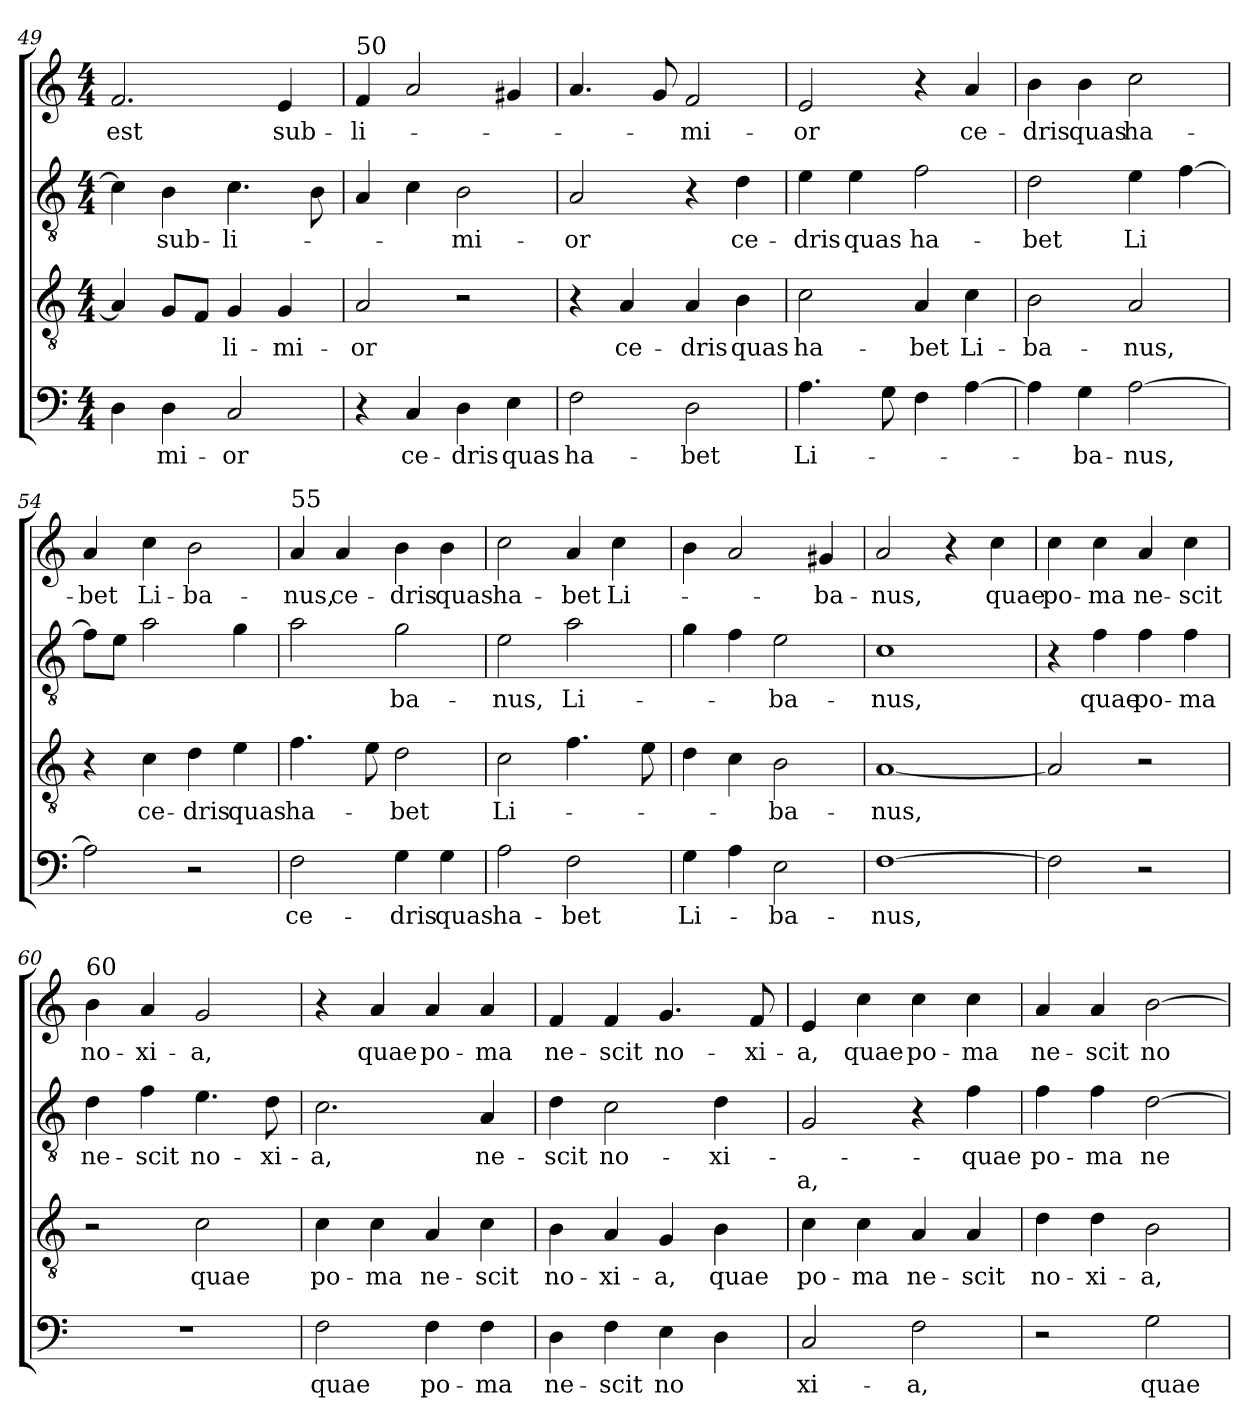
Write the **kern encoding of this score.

**kern	**text	**kern	**text	**kern	**text	**text	**kern	**text
*part4	*part4	*part3	*part3	*part2	*part2	*part2	*part1	*part1
*staff4	*staff4	*staff3	*staff3	*staff2	*staff2	*staff2	*staff1	*staff1
*clefF4	*	*clefGv2	*	*clefGv2	*	*	*clefG2	*
*k[]	*	*k[]	*	*k[]	*	*	*k[]	*
*C:	*	*C:	*	*C:	*	*	*C:	*
*M4/4	*	*M4/4	*	*M4/4	*	*	*M4/4	*
=49	=49	=49	=49	=49	=49	=49	=49	=49
!	!	!	!	!	!	!	!	!LO:LY:b
4D\	.	4A/]	.	4c\]	.	.	2.f/	est
!	!LO:LY:b	!	!	!	!LO:LY:b	!	!	!
4D\	-mi-	8G/L	.	4B\	sub-	.	.	.
.	.	8F/J	.	.	.	.	.	.
!	!LO:LY:b	!	!LO:LY:b	!	!LO:LY:b	!	!	!
2C/	-or	4G/	-li-	4.c\	-li-	.	.	.
!	!	!	!LO:LY:b	!	!	!	!	!LO:LY:b
.	.	4G/	-mi-	.	.	.	4e/	sub-
.	.	.	.	8B\	.	.	.	.
=50	=50	=50	=50	=50	=50	=50	=50	=50
!	!	!	!	!	!	!	!LO:TX:a:t=50	!
!	!	!	!LO:LY:b	!	!	!	!	!LO:LY:b
4r	.	2A/	-or	4A/	.	.	4f/	-li-
!	!LO:LY:b	!	!	!	!	!	!	!
4C/	ce-	.	.	4c\	.	.	2a/	.
!	!LO:LY:b	!	!	!	!LO:LY:b	!	!	!
4D\	-dris	2r	.	2B\	-mi-	.	.	.
!	!LO:LY:b	!	!	!	!	!	!	!
4E\	quas	.	.	.	.	.	4g#/	.
!!LO:LB:g=z
=51	=51	=51	=51	=51	=51	=51	=51	=51
!	!LO:LY:b	!	!	!	!LO:LY:b	!	!	!
2F\	ha-	4r	.	2A/	-­or	.	4.a/	.
!	!	!	!LO:LY:b	!	!	!	!	!
.	.	4A/	ce-	.	.	.	.	.
.	.	.	.	.	.	.	8g/	.
!	!LO:LY:b	!	!LO:LY:b	!	!	!	!	!LO:LY:b
2D\	-bet	4A/	-dris	4r	.	.	2f/	-mi-
!	!	!	!LO:LY:b	!	!LO:LY:b	!	!	!
.	.	4B\	quas	4d\	ce-	.	.	.
=52	=52	=52	=52	=52	=52	=52	=52	=52
!	!LO:LY:b	!	!LO:LY:b	!	!LO:LY:b	!	!	!LO:LY:b
4.A\	Li-	2c\	ha-	4e\	-dris	.	2e/	-or
!	!	!	!	!	!LO:LY:b	!	!	!
.	.	.	.	4e\	quas	.	.	.
8G\	.	.	.	.	.	.	.	.
!	!	!	!LO:LY:b	!	!LO:LY:b	!	!	!
4F\	.	4A/	-bet	2f\	ha-	.	4r	.
!	!	!	!LO:LY:b	!	!	!	!	!LO:LY:b
[4A\	.	4c\	Li-	.	.	.	4a/	ce-
=53	=53	=53	=53	=53	=53	=53	=53	=53
!	!	!	!LO:LY:b	!	!LO:LY:b	!	!	!LO:LY:b
4A\]	.	2B\	-ba-	2d\	-bet	.	4b\	-dris
!	!LO:LY:b	!	!	!	!	!	!	!LO:LY:b
4G\	-ba-	.	.	.	.	.	4b\	quas
!	!LO:LY:b	!	!LO:LY:b	!	!LO:LY:b	!	!	!LO:LY:b
[2A\	-nus,	2A/	-nus,	4e\	Li	.	2cc\	ha-
.	.	.	.	[4f\	.	.	.	.
=54	=54	=54	=54	=54	=54	=54	=54	=54
!	!	!	!	!	!	!	!	!LO:LY:b
2A\]	.	4r	.	8f\L]	.	.	4a/	-bet
.	.	.	.	8e\J	.	.	.	.
!	!	!	!LO:LY:b	!	!	!	!	!LO:LY:b
.	.	4c\	ce-	2a\	.	.	4cc\	Li-
!	!	!	!LO:LY:b	!	!	!	!	!LO:LY:b
2r	.	4d\	-dris	.	.	.	2b\	-ba-
!	!	!	!LO:LY:b	!	!	!	!	!
.	.	4e\	quas	4g\	.	.	.	.
=55	=55	=55	=55	=55	=55	=55	=55	=55
!	!	!	!	!	!	!	!LO:TX:a:t=55	!
!	!LO:LY:b	!	!LO:LY:b	!	!	!	!	!LO:LY:b
2F\	ce-	4.f\	ha-	2a\	.	.	4a/	-nus,
!	!	!	!	!	!	!	!	!LO:LY:b
.	.	.	.	.	.	.	4a/	ce-
.	.	8e\	.	.	.	.	.	.
!	!LO:LY:b	!	!LO:LY:b	!	!LO:LY:b	!	!	!LO:LY:b
4G\	-dris	2d\	-bet	2g\	ba-	.	4b\	-dris
!	!LO:LY:b	!	!	!	!	!	!	!LO:LY:b
4G\	quas	.	.	.	.	.	4b\	quas
=56	=56	=56	=56	=56	=56	=56	=56	=56
!	!LO:LY:b	!	!LO:LY:b	!	!LO:LY:b	!	!	!LO:LY:b
2A\	ha-	2c\	Li-	2e\	-nus,	.	2cc\	ha-
!	!LO:LY:b	!	!	!	!LO:LY:b	!	!	!LO:LY:b
2F\	-bet	4.f\	.	2a\	Li-	.	4a/	-bet
!	!	!	!	!	!	!	!	!LO:LY:b
.	.	.	.	.	.	.	4cc\	Li-
.	.	8e\	.	.	.	.	.	.
!!LO:LB:g=z
=57	=57	=57	=57	=57	=57	=57	=57	=57
!	!LO:LY:b	!	!	!	!	!	!	!
4G\	Li-	4d\	.	4g\	.	.	4b\	.
4A\	.	4c\	.	4f\	.	.	2a/	.
!	!LO:LY:b	!	!LO:LY:b	!	!LO:LY:b	!	!	!
2E\	-ba-	2B\	-ba-	2e\	-ba-	.	.	.
!	!	!	!	!	!	!	!	!LO:LY:b
.	.	.	.	.	.	.	4g#/	-ba-
=58	=58	=58	=58	=58	=58	=58	=58	=58
!	!LO:LY:b	!	!LO:LY:b	!	!LO:LY:b	!	!	!LO:LY:b
[1F	-nus,	[1A	-nus,	1c	-nus,	.	2a/	-nus,
.	.	.	.	.	.	.	4r	.
!	!	!	!	!	!	!	!	!LO:LY:b
.	.	.	.	.	.	.	4cc\	quae
=59	=59	=59	=59	=59	=59	=59	=59	=59
!	!	!	!	!	!	!	!	!LO:LY:b
2F\]	.	2A/]	.	4r	.	.	4cc\	po-
!	!	!	!	!	!LO:LY:b	!	!	!LO:LY:b
.	.	.	.	4f\	quae	.	4cc\	-ma
!	!	!	!	!	!LO:LY:b	!	!	!LO:LY:b
2r	.	2r	.	4f\	po-	.	4a/	ne-
!	!	!	!	!	!LO:LY:b	!	!	!LO:LY:b
.	.	.	.	4f\	-ma	.	4cc\	-scit
=60	=60	=60	=60	=60	=60	=60	=60	=60
!	!	!	!	!	!	!	!LO:TX:a:t=60	!
!	!	!	!	!	!LO:LY:b	!	!	!LO:LY:b
1r	.	2r	.	4d\	ne-	.	4b\	no-
!	!	!	!	!	!LO:LY:b	!	!	!LO:LY:b
.	.	.	.	4f\	-scit	.	4a/	-xi-
!	!	!	!LO:LY:b	!	!LO:LY:b	!	!	!LO:LY:b
.	.	2c\	quae	4.e\	no-	.	2g/	-a,
!	!	!	!	!	!LO:LY:b	!	!	!
.	.	.	.	8d\	-xi-	.	.	.
=61	=61	=61	=61	=61	=61	=61	=61	=61
!	!LO:LY:b	!	!LO:LY:b	!	!LO:LY:b	!	!	!
2F\	quae	4c\	po-	2.c\	-a,	.	4r	.
!	!	!	!LO:LY:b	!	!	!	!	!LO:LY:b
.	.	4c\	-ma	.	.	.	4a/	quae
!	!LO:LY:b	!	!LO:LY:b	!	!	!	!	!LO:LY:b
4F\	po-	4A/	ne-	.	.	.	4a/	po-
!	!LO:LY:b	!	!LO:LY:b	!	!LO:LY:b	!	!	!LO:LY:b
4F\	-ma	4c\	-scit	4A/	ne-	.	4a/	-ma
=62	=62	=62	=62	=62	=62	=62	=62	=62
!	!LO:LY:b	!	!LO:LY:b	!	!LO:LY:b	!	!	!LO:LY:b
4D\	ne-	4B\	no-	4d\	-scit	.	4f/	ne-
!	!LO:LY:b	!	!LO:LY:b	!	!LO:LY:b	!	!	!LO:LY:b
4F\	-scit	4A/	-xi-	2c\	no-	.	4f/	-scit
!	!LO:LY:b	!	!LO:LY:b	!	!	!	!	!LO:LY:b
4E\	no	4G/	-a,	.	.	.	4.g/	no-
!	!	!	!LO:LY:b	!	!LO:LY:b	!	!	!
4D\	.	4B\	quae	4d\	-xi-	.	.	.
!	!	!	!	!	!	!	!	!LO:LY:b
.	.	.	.	.	.	.	8f/	-xi-
!!LO:PB:g=z
=63	=63	=63	=63	=63	=63	=63	=63	=63
!	!LO:LY:b	!	!LO:LY:b	!	!	!LO:LY:b	!	!LO:LY:b
2C/	­xi-	4c\	po-	2G/	.	­a,	4e/	-­a,
!	!	!	!LO:LY:b	!	!	!	!	!LO:LY:b
.	.	4c\	-ma	.	.	.	4cc\	quae
!	!LO:LY:b	!	!LO:LY:b	!	!	!	!	!LO:LY:b
2F\	-a,	4A/	ne-	4r	.	.	4cc\	po-
!	!	!	!LO:LY:b	!	!LO:LY:b	!	!	!LO:LY:b
.	.	4A/	-scit	4f\	-quae	.	4cc\	-ma
=64	=64	=64	=64	=64	=64	=64	=64	=64
!	!	!	!LO:LY:b	!	!LO:LY:b	!	!	!LO:LY:b
2r	.	4d\	no-	4f\	po-	.	4a/	ne-
!	!	!	!LO:LY:b	!	!LO:LY:b	!	!	!LO:LY:b
.	.	4d\	-xi-	4f\	-ma	.	4a/	-scit
!	!LO:LY:b	!	!LO:LY:b	!	!LO:LY:b	!	!	!LO:LY:b
2G\	quae	2B\	-a,	[2d\	ne-	.	[2b\	no-
=	=	=	=	=	=	=	=	=
*-	*-	*-	*-	*-	*-	*-	*-	*-
